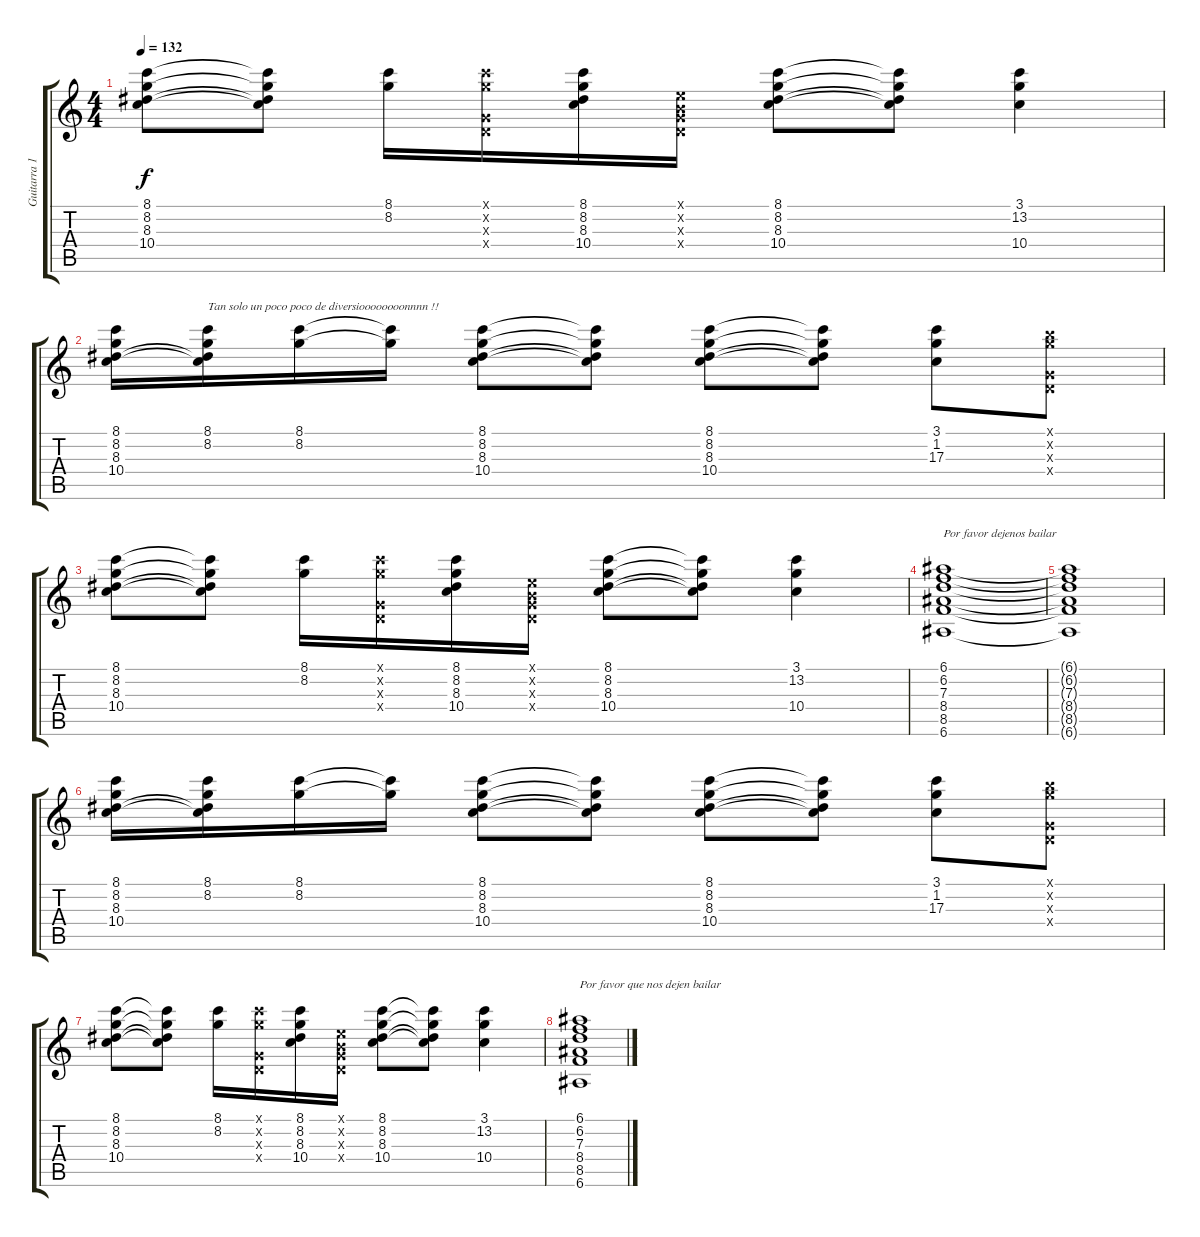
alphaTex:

\track ("Guitarra 1" "Guitarra 1") {instrument acousticguitarsteel}
\staff {score tabs}
\tuning (E4 B3 G3 D3 A2 E2) {hide}
\ts (4 4)
\tempo 132
\clef g2
\ks c
(8.1 8.2 8.3 10.4).8{dy f} (8.1{t} 8.2{t} 8.3{t} 10.4{t}).8 (8.1 8.2).16 (8.1{x} 8.2{x} 0.3{x} 0.4{x}).16 (8.1 8.2 8.3 10.4).16 (0.1{x} 0.2{x} 0.3{x} 0.4{x}).16 (8.1 8.2 8.3 10.4).8 (8.1{t} 8.2{t} 8.3{t} 10.4{t}).8 (3.1 13.2 10.4).4 |
(8.1 8.2 8.3 10.4).16 (8.1 8.2 8.3{t} 10.4{t}).16{txt "Tan solo un poco poco de diversioooooooonnnn !!"} (8.1 8.2).16 (8.1{t} 8.2{t}).16 (8.1 8.2 8.3 10.4).8 (8.1{t} 8.2{t} 8.3{t} 10.4{t}).8 (8.1 8.2 8.3 10.4).8 (8.1{t} 8.2{t} 8.3{t} 10.4{t}).8 (3.1 1.2 17.3).8 (7.1{x} 8.2{x} 0.3{x} 0.4{x}).8 |
(8.1 8.2 8.3 10.4).8 (8.1{t} 8.2{t} 8.3{t} 10.4{t}).8 (8.1 8.2).16 (8.1{x} 8.2{x} 0.3{x} 0.4{x}).16 (8.1 8.2 8.3 10.4).16 (0.1{x} 0.2{x} 0.3{x} 0.4{x}).16 (8.1 8.2 8.3 10.4).8 (8.1{t} 8.2{t} 8.3{t} 10.4{t}).8 (3.1 13.2 10.4).4 |
(6.1 6.2 7.3 8.4 8.5 6.6).1{txt "Por favor dejenos bailar"} |
(6.1{t} 6.2{t} 7.3{t} 8.4{t} 8.5{t} 6.6{t}).1 |
(8.1 8.2 8.3 10.4).16 (8.1 8.2 8.3{t} 10.4{t}).16 (8.1 8.2).16 (8.1{t} 8.2{t}).16 (8.1 8.2 8.3 10.4).8 (8.1{t} 8.2{t} 8.3{t} 10.4{t}).8 (8.1 8.2 8.3 10.4).8 (8.1{t} 8.2{t} 8.3{t} 10.4{t}).8 (3.1 1.2 17.3).8 (7.1{x} 8.2{x} 0.3{x} 0.4{x}).8 |
(8.1 8.2 8.3 10.4).8 (8.1{t} 8.2{t} 8.3{t} 10.4{t}).8 (8.1 8.2).16 (8.1{x} 8.2{x} 0.3{x} 0.4{x}).16 (8.1 8.2 8.3 10.4).16 (0.1{x} 0.2{x} 0.3{x} 0.4{x}).16 (8.1 8.2 8.3 10.4).8 (8.1{t} 8.2{t} 8.3{t} 10.4{t}).8 (3.1 13.2 10.4).4 |
(6.1 6.2 7.3 8.4 8.5 6.6).1{txt "Por favor que nos dejen bailar"}
